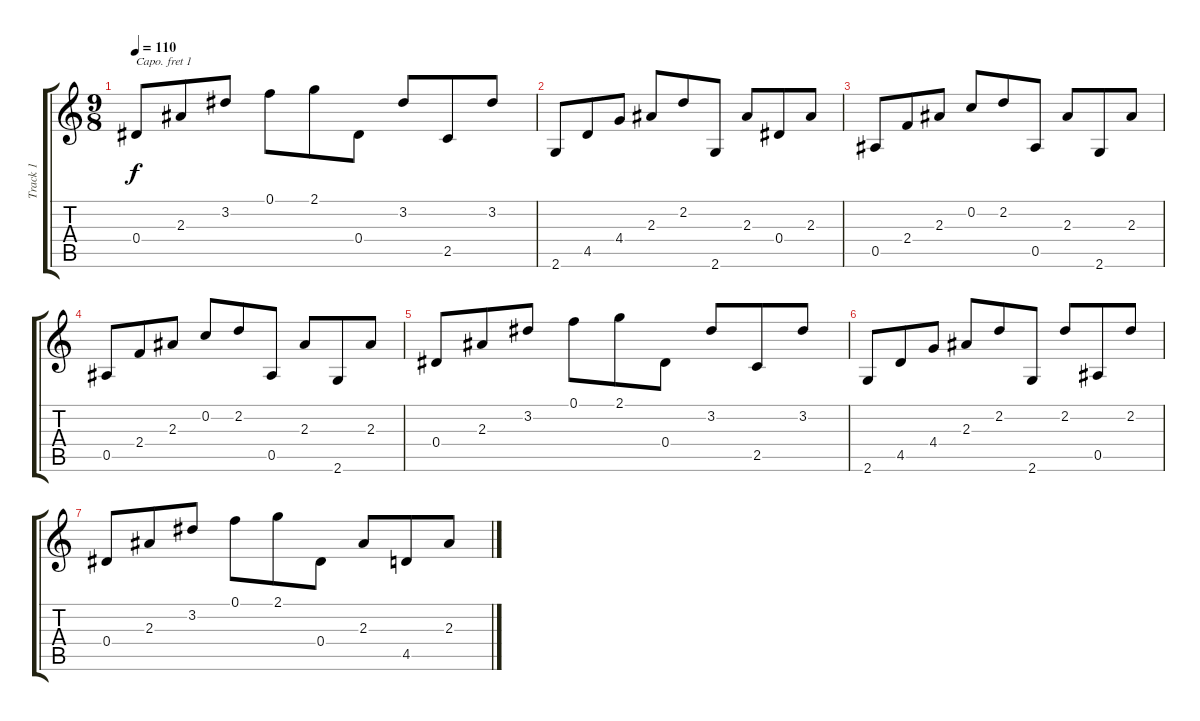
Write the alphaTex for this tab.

\track ("Track 1" "Track 1") {instrument distortionguitar}
\staff {score tabs}
\capo 1
\tuning (E4 B3 G3 D3 A2 E2) {hide}
\ts (9 8)
\tempo 110
\clef g2
\ks c
0.4.8{dy f} 2.3.8 3.2.8 0.1.8 2.1.8 0.4.8 3.2.8 2.5.8 3.2.8 |
2.6.8 4.5.8 4.4.8 2.3.8 2.2.8 2.6.8 2.3.8 0.4.8 2.3.8 |
0.5.8 2.4.8 2.3.8 0.2.8 2.2.8 0.5.8 2.3.8 2.6.8 2.3.8 |
0.5.8 2.4.8 2.3.8 0.2.8 2.2.8 0.5.8 2.3.8 2.6.8 2.3.8 |
0.4.8 2.3.8 3.2.8 0.1.8 2.1.8 0.4.8 3.2.8 2.5.8 3.2.8 |
2.6.8 4.5.8 4.4.8 2.3.8 2.2.8 2.6.8 2.2.8 0.5.8 2.2.8 |
0.4.8 2.3.8 3.2.8 0.1.8 2.1.8 0.4.8 2.3.8 4.5.8 2.3.8
